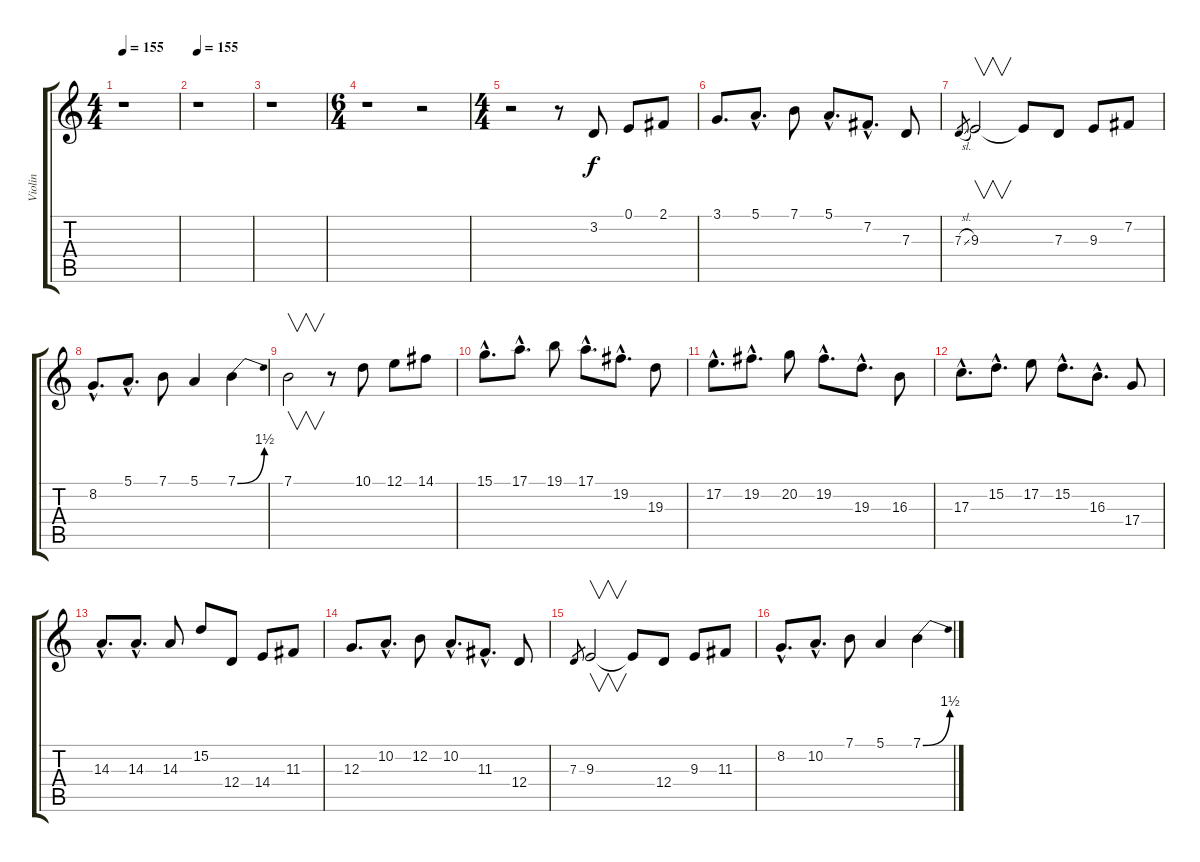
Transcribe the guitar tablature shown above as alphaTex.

\track ("Violin" "Violin") {instrument violin}
\staff {score tabs}
\tuning (E4 B3 G3 D3 A2 E2) {hide}
\ts (4 4)
\tempo 155
\clef g2
\ks c
r.1{dy f instrument violin} |
\tempo 155
r.1 |
r.1 |
\ts (6 4)
r.1 r.2 |
\ts (4 4)
r.2 r.8 3.2.8 0.1.8 2.1.8 |
3.1.8{d} 5.1{hac}.8{d} 7.1.8 5.1{hac}.8{d} 7.2{hac}.8{d} 7.3.8 |
7.3{sl}.8{gr} 9.3.2{v} 9.3{t}.8 7.3.8 9.3.8 7.2.8 |
8.2{hac}.8{d} 5.1{hac}.8{d} 7.1.8 5.1.4 7.1{be (bend 0 0 60 6)}.4 |
7.1.2{v} r.8 10.1.8 12.1.8 14.1.8 |
15.1{hac}.8{d} 17.1{hac}.8{d} 19.1.8 17.1{hac}.8{d} 19.2{hac}.8{d} 19.3.8 |
17.2{hac}.8{d} 19.2{hac}.8{d} 20.2.8 19.2{hac}.8{d} 19.3{hac}.8{d} 16.3.8 |
17.3{hac}.8{d} 15.2{hac}.8{d} 17.2.8 15.2{hac}.8{d} 16.3{hac}.8{d} 17.4.8 |
14.3{hac}.8{d} 14.3{hac}.8{d} 14.3.8 15.2.8 12.4.8 14.4.8 11.3.8 |
12.3.8{d} 10.2{hac}.8{d} 12.2.8 10.2{hac}.8{d} 11.3{hac}.8{d} 12.4.8 |
7.3.8{gr} 9.3.2{v} 9.3{t}.8 12.4.8 9.3.8 11.3.8 |
8.2{hac}.8{d} 10.2{hac}.8{d} 7.1.8 5.1.4 7.1{be (bend 0 0 60 6)}.4
